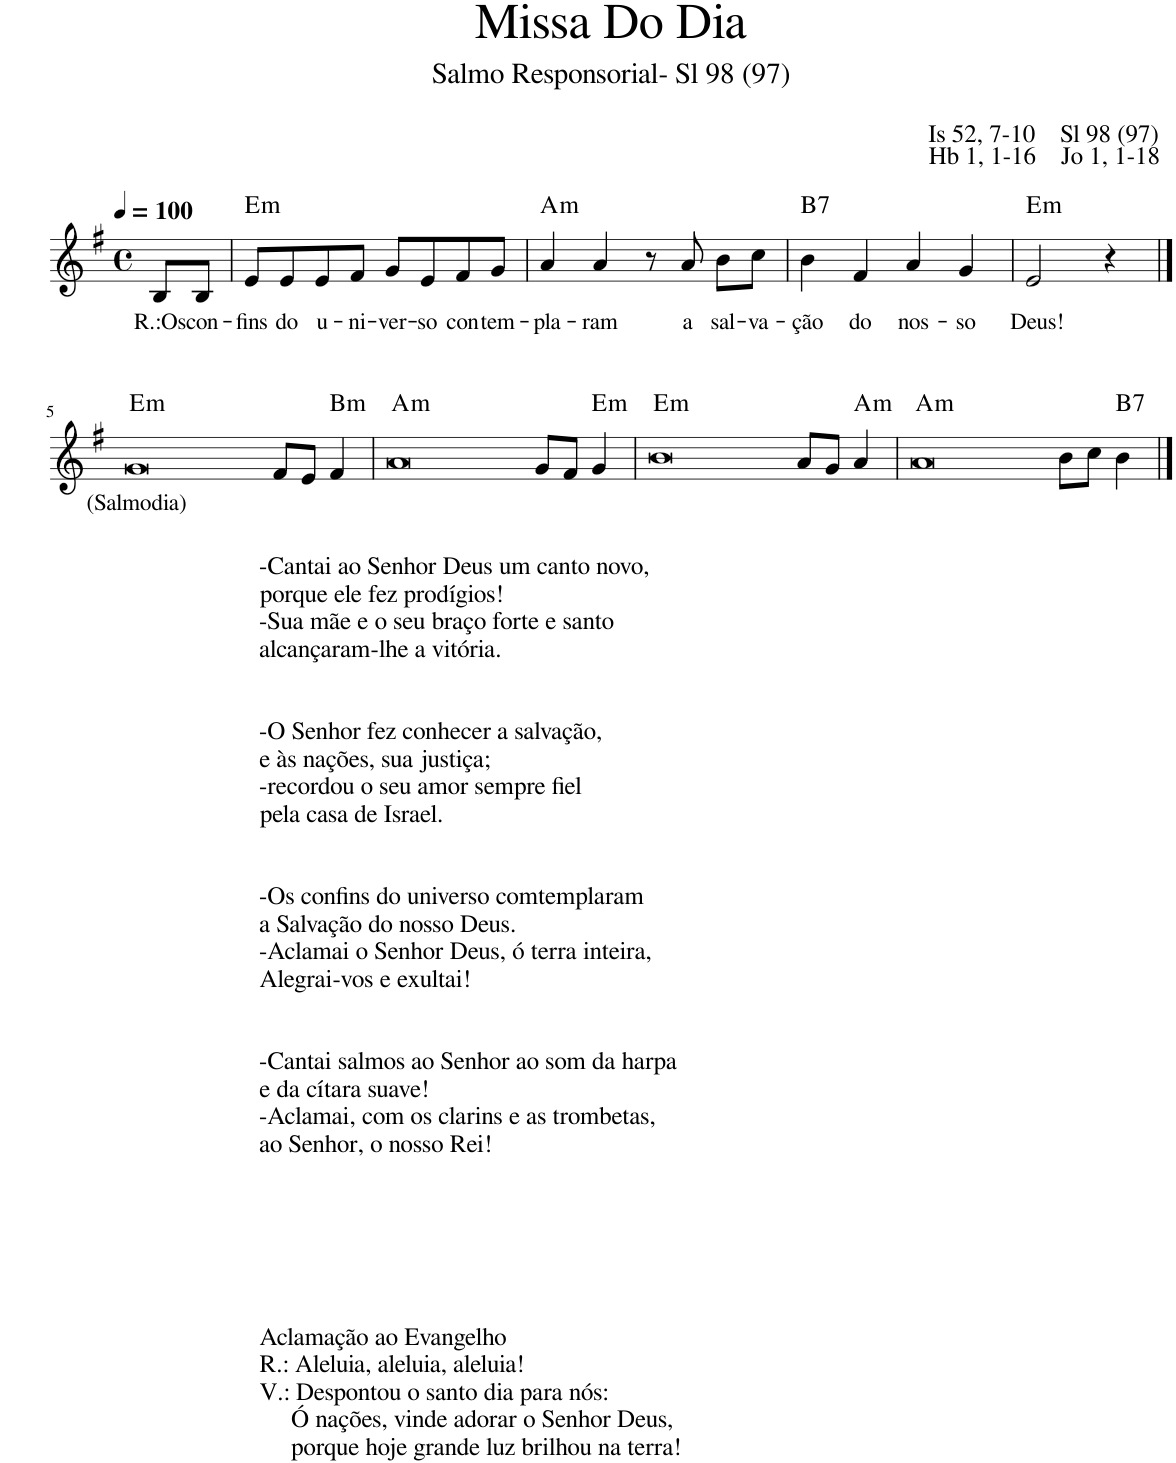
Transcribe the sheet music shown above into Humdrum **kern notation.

**kern	**text	**harte
*part1	*part1	*part1
*staff1	*staff1	*
*I"Voz	*	*
*I'Vo.	*	*
*clefG2	*	*
*k[f#]	*	*
*M4/4	*	*
*met(c)	*	*
*MM100	*	*
=	=	=
!	!LO:LY:b	!
8B/L	R.:Os	.
!	!LO:LY:b	!
8B/J	con-	.
=1	=1	=1
!	!LO:LY:b	!LO:H:kt=m
8e/L	-fins	E:min
!	!LO:LY:b	!
8e/	do	.
!	!LO:LY:b	!
8e/	u-	.
!	!LO:LY:b	!
8f#/J	-ni-	.
!	!LO:LY:b	!
8g/L	-ver-	.
!	!LO:LY:b	!
8e/	-so	.
!	!LO:LY:b	!
8f#/	con-	.
!	!LO:LY:b	!
8g/J	-tem-	.
=2	=2	=2
!	!LO:LY:b	!LO:H:kt=m
4a/	-pla-	A:min
!	!LO:LY:b	!
4a/	-ram	.
8r	.	.
!	!LO:LY:b	!
8a/	a	.
!	!LO:LY:b	!
8b\L	sal-	.
!	!LO:LY:b	!
8cc\J	-va-	.
=3	=3	=3
!	!LO:LY:b	!LO:H:kt=7
4b\	-ção	B:7
!	!LO:LY:b	!
4f#/	do	.
!	!LO:LY:b	!
4a/	nos-	.
!	!LO:LY:b	!
4g/	-so	.
=4	=4	=4
!	!LO:LY:b	!LO:H:kt=m
2e/	Deus!	E:min
4r	.	.
!!LO:LB:g=z
==5	==5	==5
!LO:TX:b:t=-Cantai ao Senhor Deus um canto novo,	!	!
!LO:TX:b:t=porque ele fez prodígios!	!	!
!LO:TX:b:t=-Sua mãe e o seu braço forte e santo	!	!
!LO:TX:b:t=alcançaram-lhe a vitória.	!	!
!LO:TX:b:t=-O Senhor fez conhecer a salvação,	!	!
!LO:TX:b:t=e às nações, sua justiça;	!	!
!LO:TX:b:t=-recordou o seu amor sempre fiel	!	!
!LO:TX:b:t=pela casa de Israel.	!	!
!LO:TX:b:t=-Os confins do universo comtemplaram	!	!
!LO:TX:b:t=a Salvação do nosso Deus.	!	!
!LO:TX:b:t=-Aclamai o Senhor Deus, ó terra inteira,	!	!
!LO:TX:b:t=Alegrai-vos e exultai!	!	!
!LO:TX:b:t=-Cantai salmos ao Senhor ao som da harpa	!	!
!LO:TX:b:t=e da cítara suave!	!	!
!LO:TX:b:t=-Aclamai, com os clarins e as trombetas,	!	!
!LO:TX:b:t=ao Senhor, o nosso Rei!	!	!
!LO:TX:b:t=Aclamação ao Evangelho	!	!
!LO:TX:b:t=R.&colon; Aleluia, aleluia, aleluia!	!	!
!LO:TX:b:t=V.&colon; Despontou o santo dia para nós&colon;	!	!
!LO:TX:b:t=Ó nações, vinde adorar o Senhor Deus,	!	!
!LO:TX:b:t=porque hoje grande luz brilhou na terra!	!	!
!	!LO:LY:b	!LO:H:kt=m
[1g	(Salmodia)	E:min
1ryy	.	.
8f#/L	.	.
8e/J	.	.
!	!	!LO:H:kt=m
4f#/	.	B:min
=6	=6	=6
!	!	!LO:H:kt=m
[1a	.	A:min
1g]	.	.
8g/L	.	.
8f#/J	.	.
!	!	!LO:H:kt=m
4g/	.	E:min
=7	=7	=7
!	!	!LO:H:kt=m
[1b	.	E:min
1a]	.	.
8a/L	.	.
8g/J	.	.
!	!	!LO:H:kt=m
4a/	.	A:min
=8	=8	=8
!	!	!LO:H:kt=m
[1a	.	A:min
1b]	.	.
8b\L	.	.
8cc\J	.	.
!	!	!LO:H:kt=7
4b\	.	B:7
==9	==9	==9
1a]	.	.
=	=	=
*-	*-	*-
